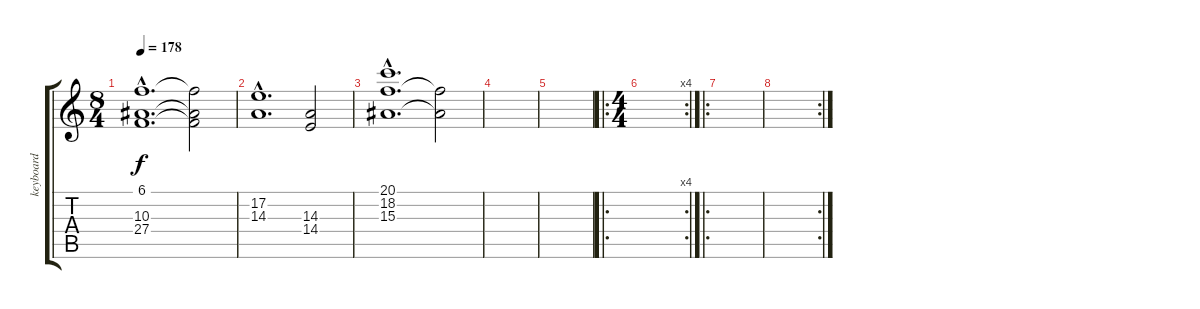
\track ("keyboard" "keyboard") {instrument stringensemble1}
\staff {score tabs}
\tuning (E4 B3 G3 D3 A2 E2) {hide}
\ts (8 4)
\tempo 178
\clef g2
\ks c
(6.1{hac} 10.3{hac} 27.4{hac}).1{d dy f} (6.1{t} 10.3{t} 27.4{t}).2 |
(17.2{hac} 14.3{hac}).1{d} (14.3 14.4).2 |
(20.1{hac} 18.2{hac} 15.3{hac}).1{d} (18.2{t} 15.3{t}).2 |
|
|
\ro
\rc 4
\ts (4 4)
|
\ro
|
\rc 2
